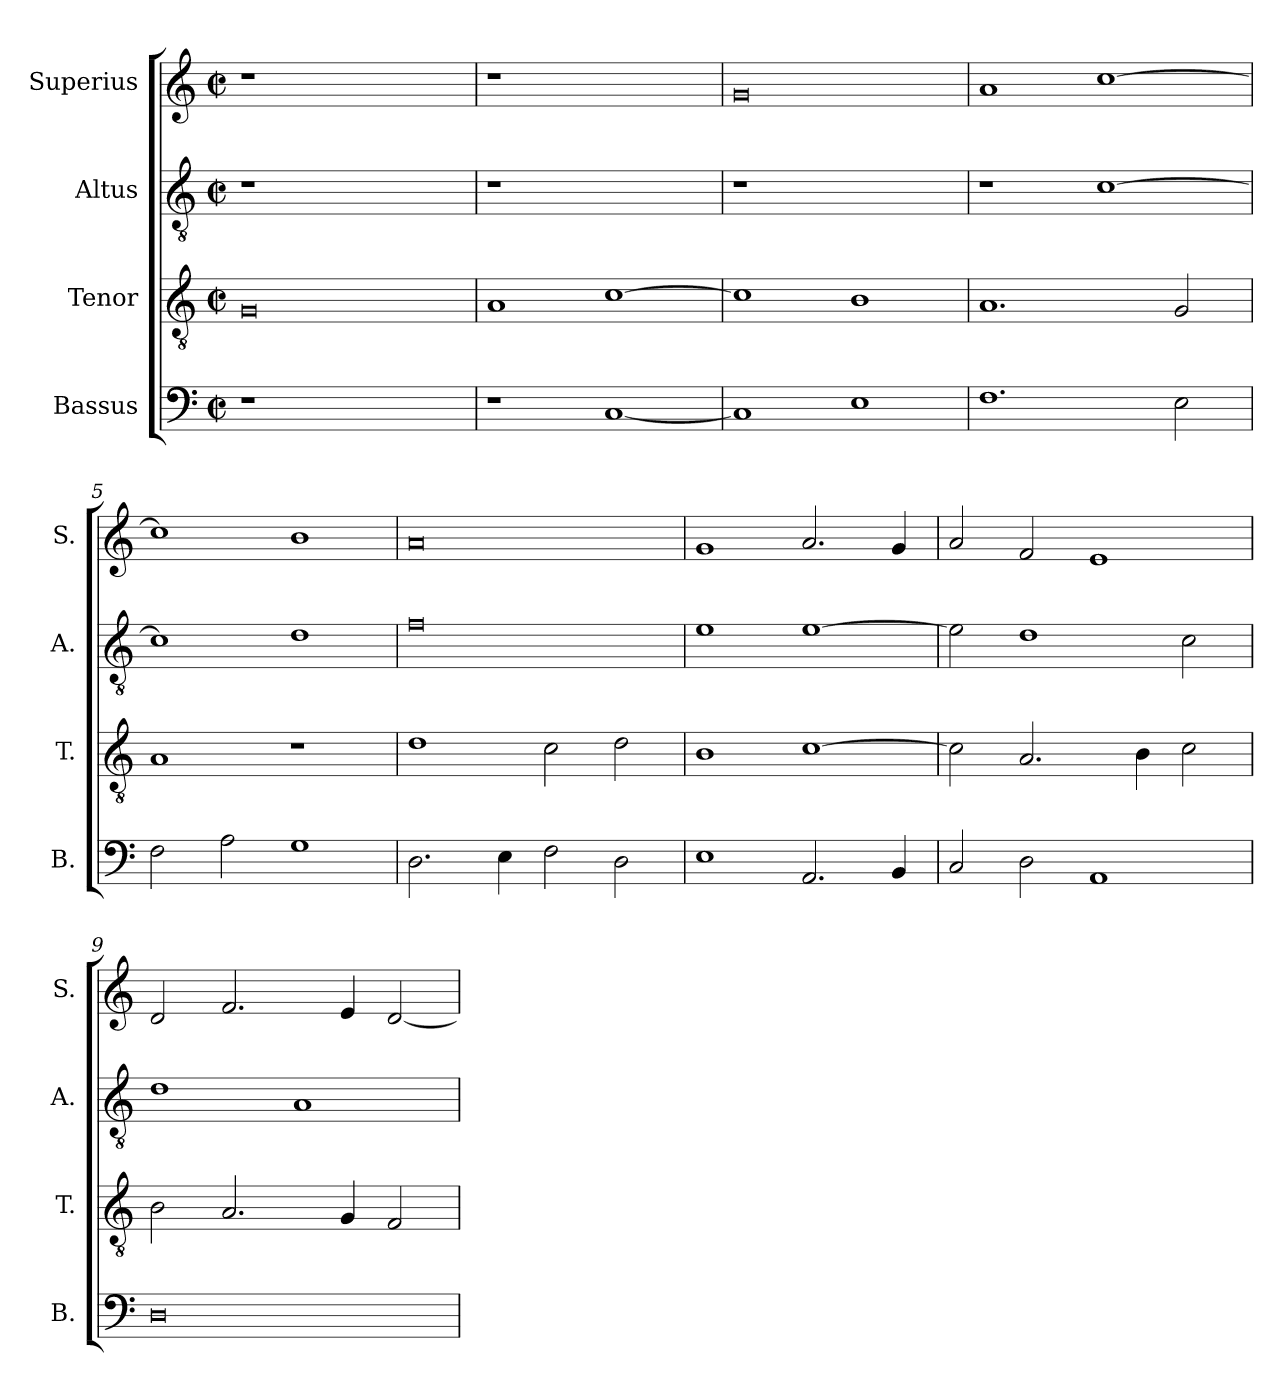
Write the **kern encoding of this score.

**kern	**kern	**kern	**kern
*part4	*part3	*part2	*part1
*staff4	*staff3	*staff2	*staff1
*I"Bassus	*I"Tenor	*I"Altus	*I"Superius
*I'B.	*I'T.	*I'A.	*I'S.
!!LO:PB:g=z
*clefF4	*clefGv2	*clefGv2	*clefG2
*	*ITrd7c12	*ITrd7c12	*
*k[]	*k[]	*k[]	*k[]
*C:	*C:	*C:	*C:
*M2/2	*M2/2	*M2/2	*M2/2
*met(c|)	*met(c|)	*met(c|)	*met(c|)
=1	=1	=1	=1
!LO:N:vis=1	!	!LO:N:vis=1	!LO:N:vis=1
1r	0GGi	1r	1r
1ryy	.	1ryy	1ryy
=2	=2	=2	=2
!	!	!LO:N:vis=1	!LO:N:vis=1
1r	1AAi	1r	1r
[<1Ci	[>1Ci	1ryy	1ryy
=3	=3	=3	=3
!	!	!LO:N:vis=1	!
1Ci]	1Ci]	1r	0gi
1Ei	1BBi	1ryy	.
=4	=4	=4	=4
1.Fi	1.AAi	1r	1ai
.	.	[>1Ci	[>1cci
2Ei\	2GGi/	.	.
=5	=5	=5	=5
2Fi\	1AAi	1Ci]	1cci]
2Ai\	.	.	.
1Gi	1r	1Di	1bi
=6	=6	=6	=6
2.Di\	1Di	0Fi	0ai
4Ei\	.	.	.
2Fi\	2Ci\	.	.
2Di\	2Di\	.	.
!!LO:LB:g=z
=7	=7	=7	=7
1Ei	1BBi	1Ei	1gi
2.AAi/	[>1Ci	[>1Ei	2.ai/
4BBi/	.	.	4gi/
=8	=8	=8	=8
2Ci/	2Ci\]	2Ei\]	2ai/
2Di\	2.AAi/	1Di	2fi/
1AAi	.	.	1ei
.	4BBi\	.	.
.	2Ci\	2Ci\	.
=9	=9	=9	=9
0Di	2BBi\	1Di	2di/
.	2.AAi/	.	2.fi/
.	.	1AAi	.
.	4GGi/	.	4ei/
.	2FFi/	.	[<2di/
=	=	=	=
*-	*-	*-	*-
